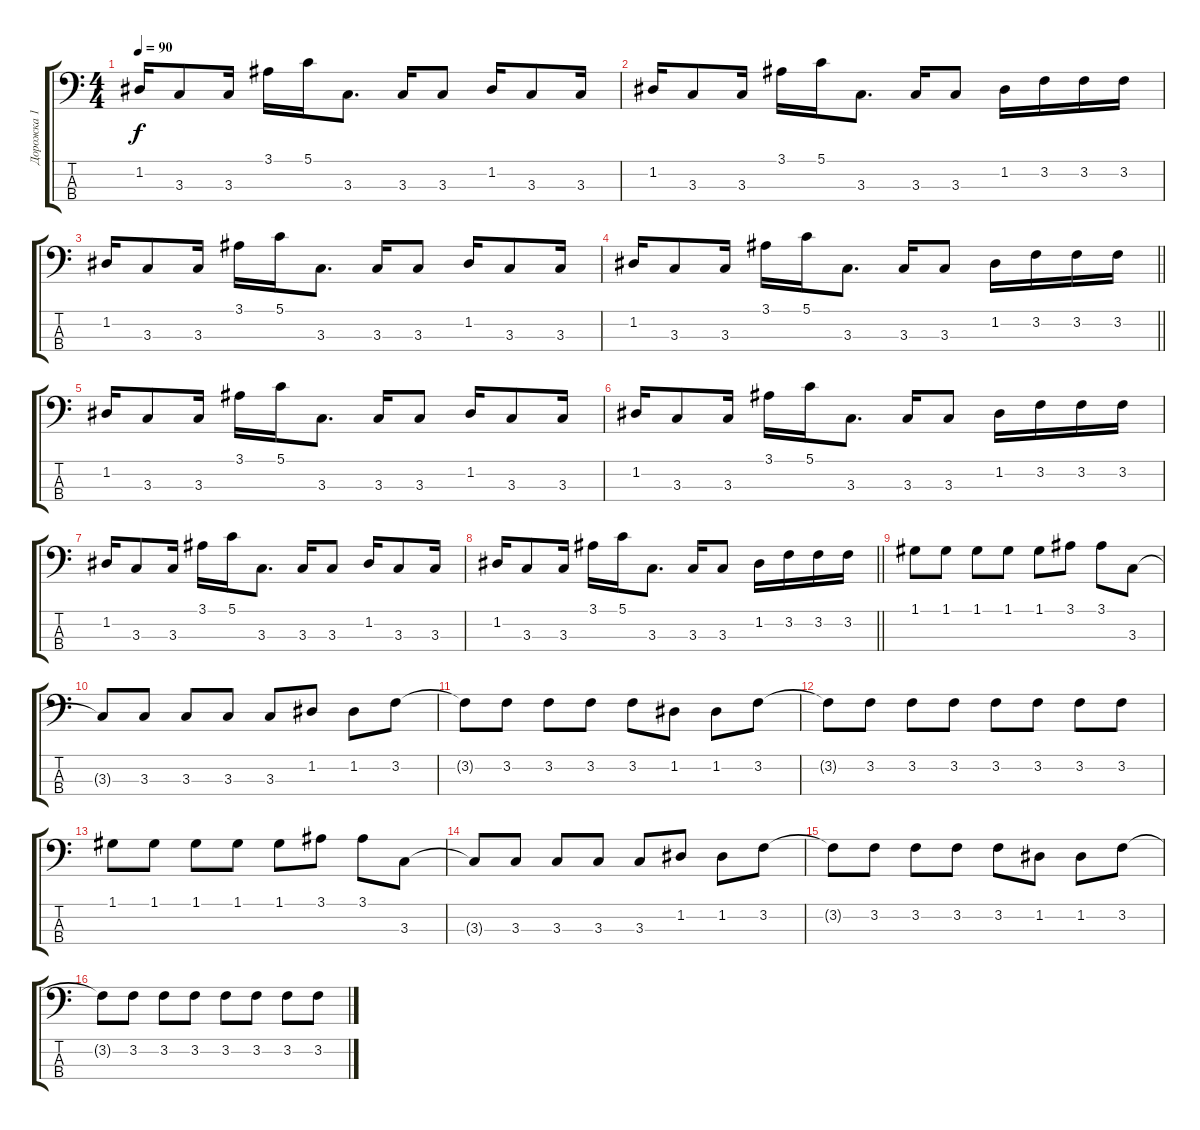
\track ("Дорожка 1" "Дорожка 1") {instrument electricbasspick}
\staff {score tabs}
\tuning (G2 D2 A1 D1) {hide}
\ts (4 4)
\tempo 90
\clef f4
\ks c
1.2.16{dy f} 3.3.8 3.3.16 3.1.16 5.1.16 3.3.8{d} 3.3.16 3.3.8 1.2.16 3.3.8 3.3.16 |
1.2.16 3.3.8 3.3.16 3.1.16 5.1.16 3.3.8{d} 3.3.16 3.3.8 1.2.16 3.2.16 3.2.16 3.2.16 |
1.2.16 3.3.8 3.3.16 3.1.16 5.1.16 3.3.8{d} 3.3.16 3.3.8 1.2.16 3.3.8 3.3.16 |
\barLineRight lightlight
1.2.16 3.3.8 3.3.16 3.1.16 5.1.16 3.3.8{d} 3.3.16 3.3.8 1.2.16 3.2.16 3.2.16 3.2.16 |
1.2.16 3.3.8 3.3.16 3.1.16 5.1.16 3.3.8{d} 3.3.16 3.3.8 1.2.16 3.3.8 3.3.16 |
1.2.16 3.3.8 3.3.16 3.1.16 5.1.16 3.3.8{d} 3.3.16 3.3.8 1.2.16 3.2.16 3.2.16 3.2.16 |
1.2.16 3.3.8 3.3.16 3.1.16 5.1.16 3.3.8{d} 3.3.16 3.3.8 1.2.16 3.3.8 3.3.16 |
\barLineRight lightlight
1.2.16 3.3.8 3.3.16 3.1.16 5.1.16 3.3.8{d} 3.3.16 3.3.8 1.2.16 3.2.16 3.2.16 3.2.16 |
1.1.8 1.1.8 1.1.8 1.1.8 1.1.8 3.1.8 3.1.8 3.3.8 |
3.3{t}.8 3.3.8 3.3.8 3.3.8 3.3.8 1.2.8 1.2.8 3.2.8 |
3.2{t}.8 3.2.8 3.2.8 3.2.8 3.2.8 1.2.8 1.2.8 3.2.8 |
3.2{t}.8 3.2.8 3.2.8 3.2.8 3.2.8 3.2.8 3.2.8 3.2.8 |
1.1.8 1.1.8 1.1.8 1.1.8 1.1.8 3.1.8 3.1.8 3.3.8 |
3.3{t}.8 3.3.8 3.3.8 3.3.8 3.3.8 1.2.8 1.2.8 3.2.8 |
3.2{t}.8 3.2.8 3.2.8 3.2.8 3.2.8 1.2.8 1.2.8 3.2.8 |
3.2{t}.8 3.2.8 3.2.8 3.2.8 3.2.8 3.2.8 3.2.8 3.2.8
